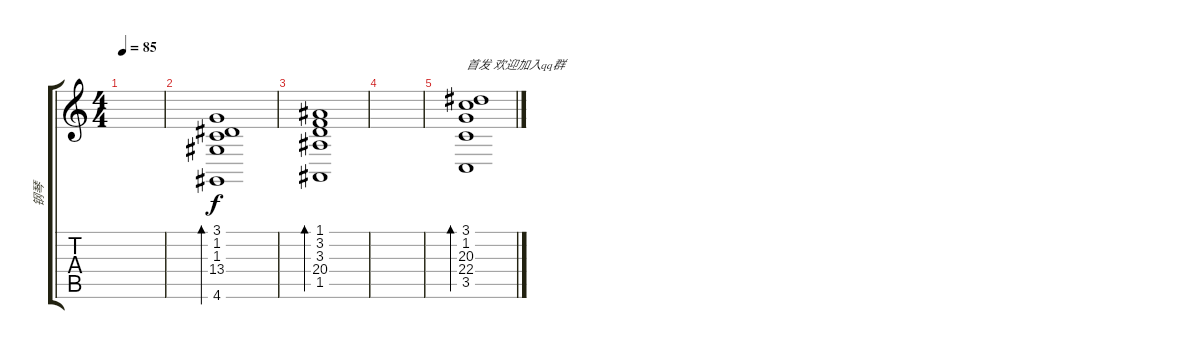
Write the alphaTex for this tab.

\track ("钢琴" "钢琴") {instrument brightacousticpiano}
\staff {score tabs}
\tuning (E4 B3 G3 D3 A2 E2) {hide}
\ts (4 4)
\tempo 85
\clef g2
\ks c
|
(3.1 1.2 1.3 13.4 4.6).1{bd 60} |
(1.1 3.2 3.3 20.4 1.5).1{bd 60} |
|
(3.1 1.2 20.3 22.4 3.5).1{bd 60 txt "首发 欢迎加入qq群"}
